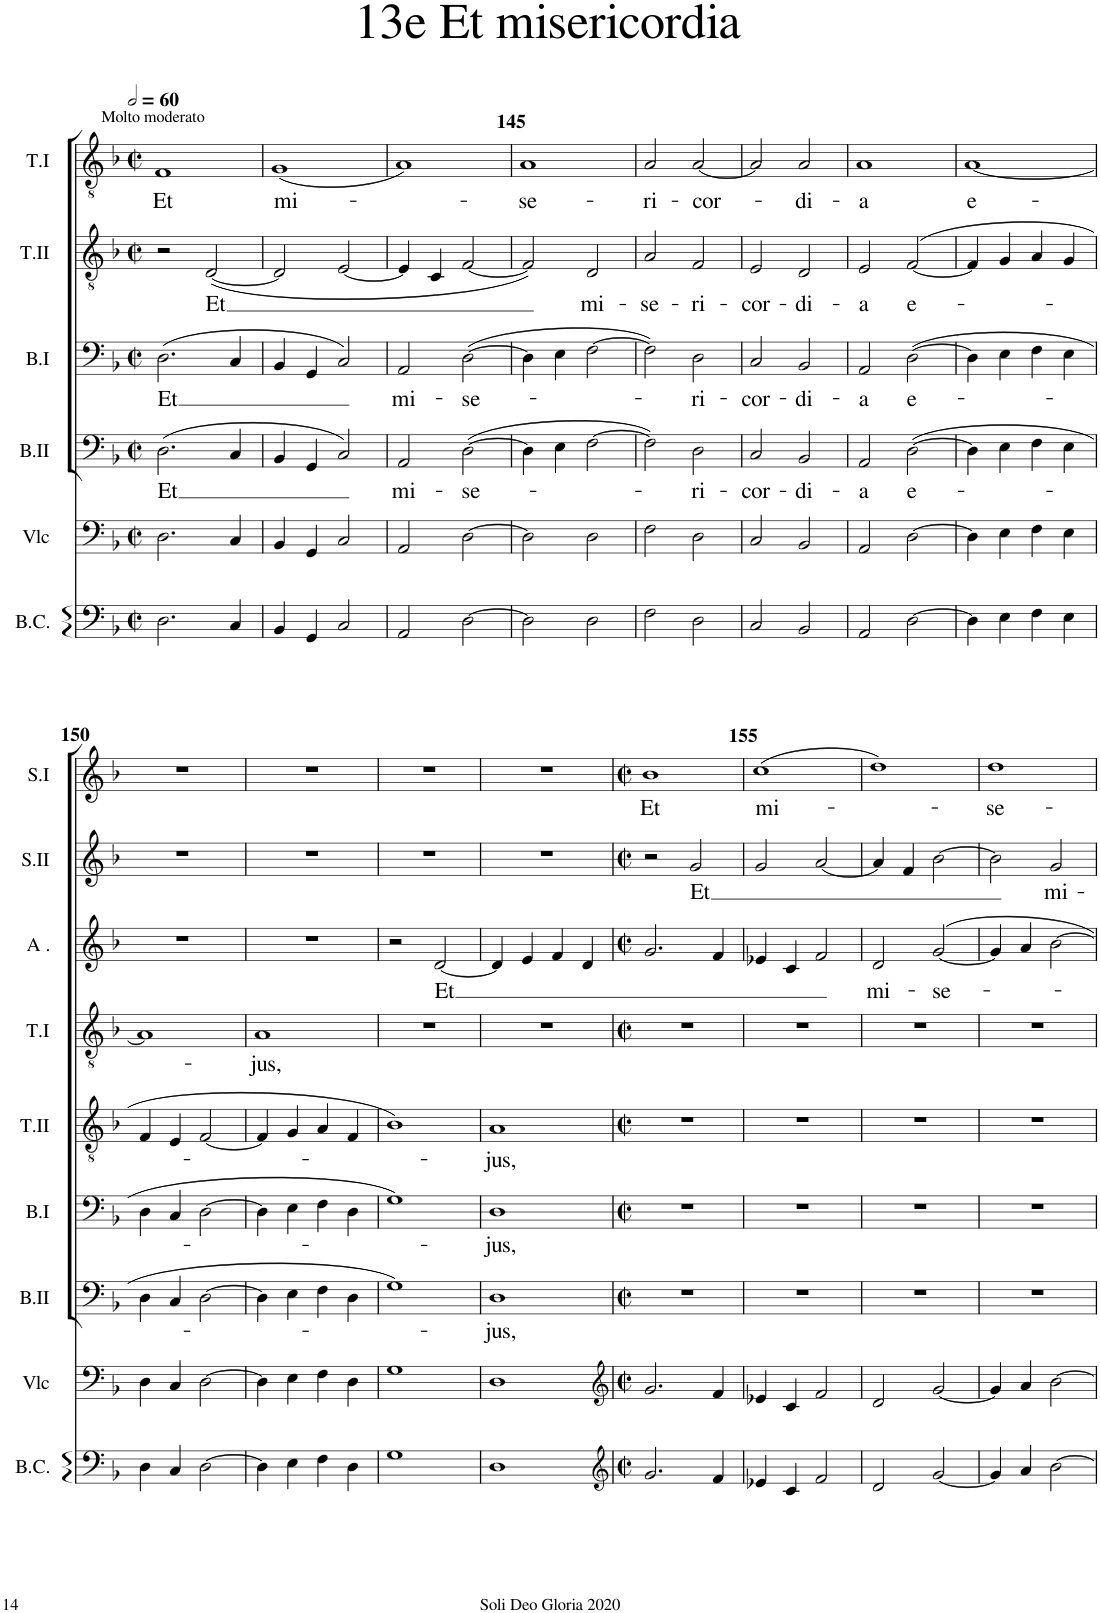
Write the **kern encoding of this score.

**kern	**kern	**kern	**text	**kern	**text	**kern	**text	**kern	**text	**kern	**text	**kern	**text	**kern	**text
*part9	*part8	*part7	*part7	*part6	*part6	*part5	*part5	*part4	*part4	*part3	*part3	*part2	*part2	*part1	*part1
*staff9	*staff8	*staff7	*staff7	*staff6	*staff6	*staff5	*staff5	*staff4	*staff4	*staff3	*staff3	*staff2	*staff2	*staff1	*staff1
*I"Continuo	*I"Violoncelle	*I"Basse II	*	*I"Basse I	*	*I"Ténor II	*	*I"Tenor I	*	*I"Alti	*	*I"Soprano II	*	*I"Soprano.I	*
*	*I'Vlc	*I'B.II	*	*I'B.I	*	*I'T.II	*	*I'T.I	*	*I'A .	*	*I'S.II	*	*I'S.I	*
!!LO:PB:g=z
*clefF4	*clefF4	*clefF4	*	*clefF4	*	*clefGv2	*	*clefGv2	*	*clefG2	*	*clefG2	*	*clefG2	*
*k[b-]	*k[b-]	*k[b-]	*	*k[b-]	*	*k[b-]	*	*k[b-]	*	*k[b-]	*	*k[b-]	*	*k[b-]	*
*M2/2	*M2/2	*M2/2	*	*M2/2	*	*M2/2	*	*M2/2	*	*M2/2	*	*M2/2	*	*M2/2	*
*met(c|)	*met(c|)	*met(c|)	*	*met(c|)	*	*met(c|)	*	*met(c|)	*	*met(c|)	*	*met(c|)	*	*met(c|)	*
*MM120	*MM120	*MM120	*	*MM120	*	*MM120	*	*MM120	*	*MM120	*	*MM120	*	*MM120	*
=142	=142	=142	=142	=142	=142	=142	=142	=142	=142	=142	=142	=142	=142	=142	=142
!	!	!	!	!	!	!	!	!	!	!	!	!	!	!LO:TX:a:t=Molto moderato	!
!	!	!	!LO:LY:b	!	!LO:LY:b	!	!	!	!LO:LY:b	!	!	!	!	!	!
2.D\	2.D\	(2.D\	Et	(2.D\	Et	2r	.	1F	Et	1r	.	1r	.	1r	.
!	!	!	!	!	!	!	!LO:LY:b	!	!	!	!	!	!	!	!
.	.	.	.	.	.	([2D/	Et	.	.	.	.	.	.	.	.
4C/	4C/	4C/	.	4C/	.	.	.	.	.	.	.	.	.	.	.
=143	=143	=143	=143	=143	=143	=143	=143	=143	=143	=143	=143	=143	=143	=143	=143
!	!	!	!	!	!	!	!	!	!LO:LY:b	!	!	!	!	!	!
4BB-/	4BB-/	4BB-/	.	4BB-/	.	2D/]	.	(1G	mi-	1r	.	1r	.	1r	.
4GG/	4GG/	4GG/	.	4GG/	.	.	.	.	.	.	.	.	.	.	.
2C/	2C/	2C/)	.	2C/)	.	[2E/	.	.	.	.	.	.	.	.	.
=144	=144	=144	=144	=144	=144	=144	=144	=144	=144	=144	=144	=144	=144	=144	=144
!	!	!	!LO:LY:b	!	!LO:LY:b	!	!	!	!	!	!	!	!	!	!
2AA/	2AA/	2AA/	mi-	2AA/	mi-	4E/]	.	1A)	.	1r	.	1r	.	1r	.
.	.	.	.	.	.	4C/	.	.	.	.	.	.	.	.	.
!	!	!	!LO:LY:b	!	!LO:LY:b	!	!	!	!	!	!	!	!	!	!
[2D\	[2D\	([2D\	-se-	([2D\	-se-	[2F/	.	.	.	.	.	.	.	.	.
=145	=145	=145	=145	=145	=145	=145	=145	=145	=145	=145	=145	=145	=145	=145	=145
!	!	!	!	!	!	!	!	!	!LO:LY:b	!	!	!	!	!	!
2D\]	2D\]	4D\]	.	4D\]	.	2F/])	.	1A	-se-	1r	.	1r	.	1r	.
.	.	4E\	.	4E\	.	.	.	.	.	.	.	.	.	.	.
!	!	!	!	!	!	!	!LO:LY:b	!	!	!	!	!	!	!	!
2D\	2D\	[2F\	.	[2F\	.	2D/	mi-	.	.	.	.	.	.	.	.
=146	=146	=146	=146	=146	=146	=146	=146	=146	=146	=146	=146	=146	=146	=146	=146
!	!	!	!	!	!	!	!LO:LY:b	!	!LO:LY:b	!	!	!	!	!	!
2F\	2F\	2F\])	.	2F\])	.	2A/	-se-	2A/	-ri-	1r	.	1r	.	1r	.
!	!	!	!LO:LY:b	!	!LO:LY:b	!	!LO:LY:b	!	!LO:LY:b	!	!	!	!	!	!
2D\	2D\	2D\	-ri-	2D\	-ri-	2F/	-ri-	[2A/	-cor-	.	.	.	.	.	.
=147	=147	=147	=147	=147	=147	=147	=147	=147	=147	=147	=147	=147	=147	=147	=147
!	!	!	!LO:LY:b	!	!LO:LY:b	!	!LO:LY:b	!	!	!	!	!	!	!	!
2C/	2C/	2C/	-cor-	2C/	-cor-	2E/	-cor-	2A/]	.	1r	.	1r	.	1r	.
!	!	!	!LO:LY:b	!	!LO:LY:b	!	!LO:LY:b	!	!LO:LY:b	!	!	!	!	!	!
2BB-/	2BB-/	2BB-/	-di-	2BB-/	-di-	2D/	-di-	2A/	-di-	.	.	.	.	.	.
=148	=148	=148	=148	=148	=148	=148	=148	=148	=148	=148	=148	=148	=148	=148	=148
!	!	!	!LO:LY:b	!	!LO:LY:b	!	!LO:LY:b	!	!LO:LY:b	!	!	!	!	!	!
2AA/	2AA/	2AA/	-a	2AA/	-a	2E/	-a	1A	-a	1r	.	1r	.	1r	.
!	!	!	!LO:LY:b	!	!LO:LY:b	!	!LO:LY:b	!	!	!	!	!	!	!	!
[2D\	[2D\	([2D\	e-	([2D\	e-	([2F/	e-	.	.	.	.	.	.	.	.
=149	=149	=149	=149	=149	=149	=149	=149	=149	=149	=149	=149	=149	=149	=149	=149
!	!	!	!	!	!	!	!	!	!LO:LY:b	!	!	!	!	!	!
4D\]	4D\]	4D\]	.	4D\]	.	4F/]	.	[1A	e-	1r	.	1r	.	1r	.
4E\	4E\	4E\	.	4E\	.	4G/	.	.	.	.	.	.	.	.	.
4F\	4F\	4F\	.	4F\	.	4A/	.	.	.	.	.	.	.	.	.
4E\	4E\	4E\	.	4E\	.	4G/	.	.	.	.	.	.	.	.	.
!!LO:LB:g=z
=150	=150	=150	=150	=150	=150	=150	=150	=150	=150	=150	=150	=150	=150	=150	=150
4D\	4D\	4D\	.	4D\	.	4F/	.	1A]	.	1r	.	1r	.	1r	.
4C/	4C/	4C/	.	4C/	.	4E/	.	.	.	.	.	.	.	.	.
[2D\	[2D\	[2D\	.	[2D\	.	[2F/	.	.	.	.	.	.	.	.	.
=151	=151	=151	=151	=151	=151	=151	=151	=151	=151	=151	=151	=151	=151	=151	=151
!	!	!	!	!	!	!	!	!	!LO:LY:b	!	!	!	!	!	!
4D\]	4D\]	4D\]	.	4D\]	.	4F/]	.	1A	-jus,	1r	.	1r	.	1r	.
4E\	4E\	4E\	.	4E\	.	4G/	.	.	.	.	.	.	.	.	.
4F\	4F\	4F\	.	4F\	.	4A/	.	.	.	.	.	.	.	.	.
4D\	4D\	4D\	.	4D\	.	4F/	.	.	.	.	.	.	.	.	.
=152	=152	=152	=152	=152	=152	=152	=152	=152	=152	=152	=152	=152	=152	=152	=152
1G	1G	1G)	.	1G)	.	1B-)	.	1r	.	2r	.	1r	.	1r	.
!	!	!	!	!	!	!	!	!	!	!	!LO:LY:b	!	!	!	!
.	.	.	.	.	.	.	.	.	.	[2d/	Et	.	.	.	.
=153	=153	=153	=153	=153	=153	=153	=153	=153	=153	=153	=153	=153	=153	=153	=153
!	!	!	!LO:LY:b	!	!LO:LY:b	!	!LO:LY:b	!	!	!	!	!	!	!	!
1D	1D	1D	-jus,	1D	-jus,	1A	-jus,	1r	.	4d/]	.	1r	.	1r	.
.	.	.	.	.	.	.	.	.	.	4e/	.	.	.	.	.
.	.	.	.	.	.	.	.	.	.	4f/	.	.	.	.	.
.	.	.	.	.	.	.	.	.	.	4d/	.	.	.	.	.
=154	=154	=154	=154	=154	=154	=154	=154	=154	=154	=154	=154	=154	=154	=154	=154
*clefG2	*clefG2	*	*	*	*	*	*	*	*	*	*	*	*	*	*
*M2/2	*M2/2	*M2/2	*	*M2/2	*	*M2/2	*	*M2/2	*	*M2/2	*	*M2/2	*	*M2/2	*
*met(c|)	*met(c|)	*met(c|)	*	*met(c|)	*	*met(c|)	*	*met(c|)	*	*met(c|)	*	*met(c|)	*	*met(c|)	*
!	!	!	!	!	!	!	!	!	!	!	!	!	!	!	!LO:LY:b
2.g/	2.g/	1r	.	1r	.	1r	.	1r	.	2.g/	.	2r	.	1b-	Et
!	!	!	!	!	!	!	!	!	!	!	!	!	!LO:LY:b	!	!
.	.	.	.	.	.	.	.	.	.	.	.	2g/	Et	.	.
4f/	4f/	.	.	.	.	.	.	.	.	4f/	.	.	.	.	.
=155	=155	=155	=155	=155	=155	=155	=155	=155	=155	=155	=155	=155	=155	=155	=155
!	!	!	!	!	!	!	!	!	!	!	!	!	!	!	!LO:LY:b
4e-X/	4e-X/	1r	.	1r	.	1r	.	1r	.	4e-X/	.	2g/	.	(1cc	mi-
4c/	4c/	.	.	.	.	.	.	.	.	4c/	.	.	.	.	.
2f/	2f/	.	.	.	.	.	.	.	.	2f/	.	[2a/	.	.	.
=156	=156	=156	=156	=156	=156	=156	=156	=156	=156	=156	=156	=156	=156	=156	=156
!	!	!	!	!	!	!	!	!	!	!	!LO:LY:b	!	!	!	!
2d/	2d/	1r	.	1r	.	1r	.	1r	.	2d/	mi-	4a/]	.	1dd)	.
.	.	.	.	.	.	.	.	.	.	.	.	4f/	.	.	.
!	!	!	!	!	!	!	!	!	!	!	!LO:LY:b	!	!	!	!
[2g/	[2g/	.	.	.	.	.	.	.	.	[2g/	-se-	[2b-\	.	.	.
=157	=157	=157	=157	=157	=157	=157	=157	=157	=157	=157	=157	=157	=157	=157	=157
!	!	!	!	!	!	!	!	!	!	!	!	!	!	!	!LO:LY:b
4g/]	4g/]	1r	.	1r	.	1r	.	1r	.	4g/]	.	2b-\]	.	1dd	-se-
4a/	4a/	.	.	.	.	.	.	.	.	4a/	.	.	.	.	.
!	!	!	!	!	!	!	!	!	!	!	!	!	!LO:LY:b	!	!
[2b-\	[2b-\	.	.	.	.	.	.	.	.	[2b-\	.	2g/	mi-	.	.
=	=	=	=	=	=	=	=	=	=	=	=	=	=	=	=
*-	*-	*-	*-	*-	*-	*-	*-	*-	*-	*-	*-	*-	*-	*-	*-
